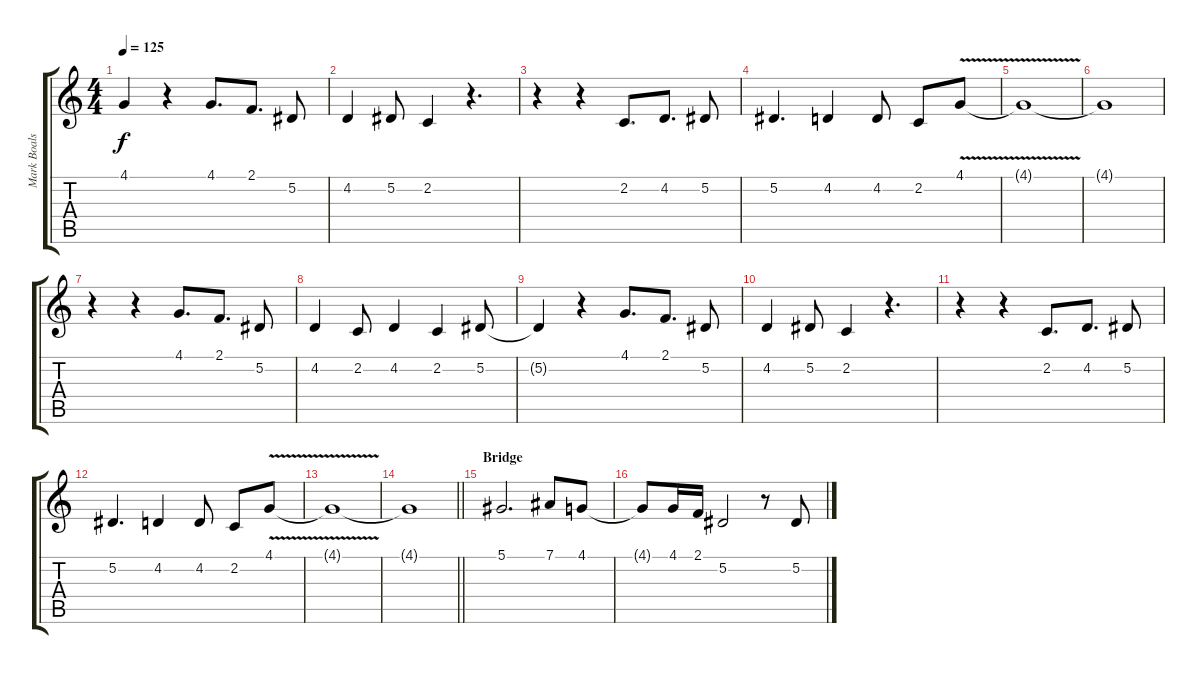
\track ("Mark Boals" "Mark Boals") {instrument lead2sawtooth}
\staff {score tabs}
\tuning (Eb4 Bb3 Gb3 Db3 Ab2 Eb2) {hide}
\ts (4 4)
\tempo 125
\clef g2
\ks c
4.1{t}.4{dy f} r.4 4.1.8{d} 2.1.8{d} 5.2.8 |
4.2.4 5.2.8 2.2.4 r.4{d} |
r.4 r.4 2.2.8{d} 4.2.8{d} 5.2.8 |
5.2.4{d} 4.2.4 4.2.8 2.2.8 4.1{v}.8 |
4.1{t}.1 |
4.1{t}.1 |
r.4 r.4 4.1.8{d} 2.1.8{d} 5.2.8 |
4.2.4 2.2.8 4.2.4 2.2.4 5.2.8 |
5.2{t}.4 r.4 4.1.8{d} 2.1.8{d} 5.2.8 |
4.2.4 5.2.8 2.2.4 r.4{d} |
r.4 r.4 2.2.8{d} 4.2.8{d} 5.2.8 |
5.2.4{d} 4.2.4 4.2.8 2.2.8 4.1{v}.8 |
4.1{t}.1 |
\barLineRight lightlight
4.1{t}.1 |
\section ("" "Bridge")
5.1.2{d} 7.1.8 4.1.8 |
4.1{t}.8 4.1.16 2.1.16 5.2.2 r.8 5.2.8
